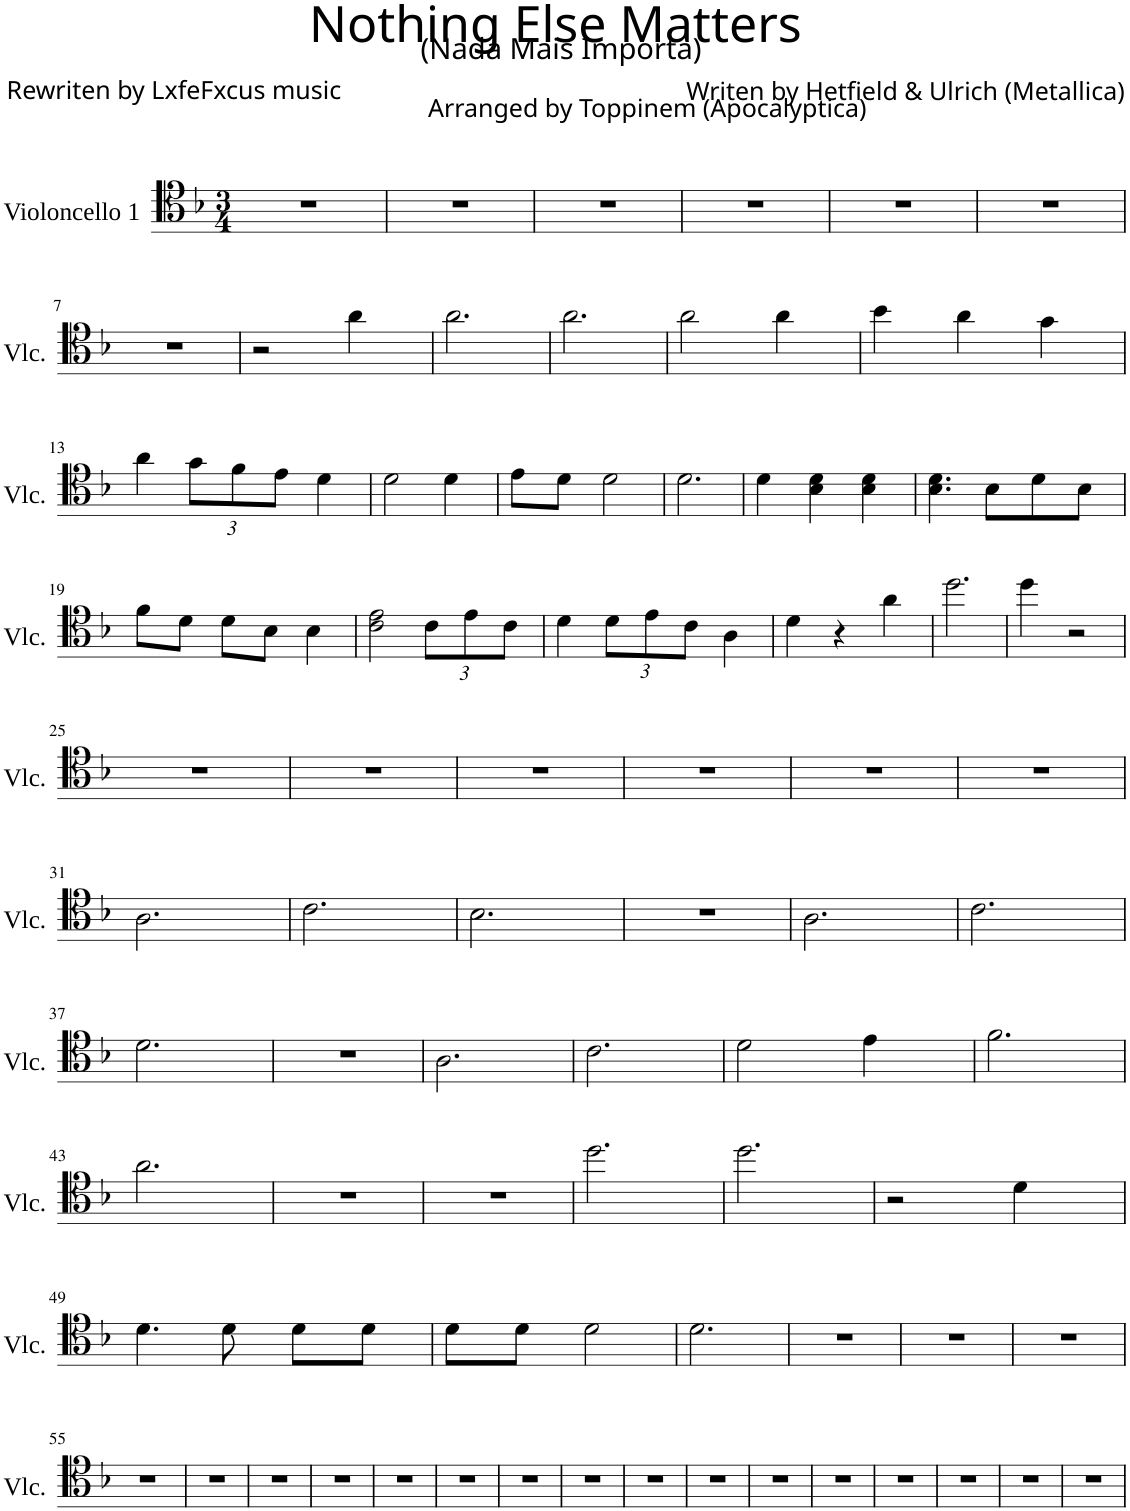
**kern
*part1
*staff1
*I"Violoncello 1
*I'Vlc.
*clefC4
*k[b-]
*M3/4
=1
2.r
=2
2.r
=3
2.r
=4
2.r
=5
2.r
=6
2.r
!!LO:LB:g=z
=7
2.r
=8
2r
4a\
=9
2.a\
=10
2.a\
=11
2a\
4a\
=12
4b-\
4a\
4g\
!!LO:LB:g=z
=13
4a\
*Xbrackettup
12g\L
12f\
12e\J
4d\
=14
2d\
4d\
=15
8e\L
8d\J
2d\
=16
2.d\
=17
4d\
4B-\ 4d\
4B-\ 4d\
=18
4.B-\ 4.d\
8B-\L
8d\
8B-\J
!!LO:LB:g=z
=19
8f\L
8d\J
8d\L
8B-\J
4B-\
=20
2c\ 2e\
12c\L
12e\
12c\J
=21
4d\
12d\L
12e\
12c\J
4A\
=22
4d\
4r
4a\
=23
2.dd\
=24
4dd\
2r
!!LO:LB:g=z
=25
2.r
=26
2.r
=27
2.r
=28
2.r
=29
2.r
=30
2.r
!!LO:LB:g=z
=31
2.A\
=32
2.c\
=33
2.B-\
=34
2.r
=35
2.A\
=36
2.c\
!!LO:LB:g=z
=37
2.d\
=38
2.r
=39
2.A\
=40
2.c\
=41
2d\
4e\
=42
2.f\
!!LO:LB:g=z
=43
2.a\
=44
2.r
=45
2.r
=46
2.dd\
=47
2.dd\
=48
2r
4d\
!!LO:LB:g=z
=49
4.d\
8d\
8d\L
8d\J
=50
8d\L
8d\J
2d\
=51
2.d\
=52
2.r
=53
2.r
=54
2.r
!!LO:LB:g=z
=55
2.r
=56
2.r
=57
2.r
=58
2.r
=59
2.r
=60
2.r
=61
2.r
=62
2.r
=63
2.r
=64
2.r
=65
2.r
=66
2.r
=67
2.r
=68
2.r
=69
2.r
=70
2.r
=
*-
